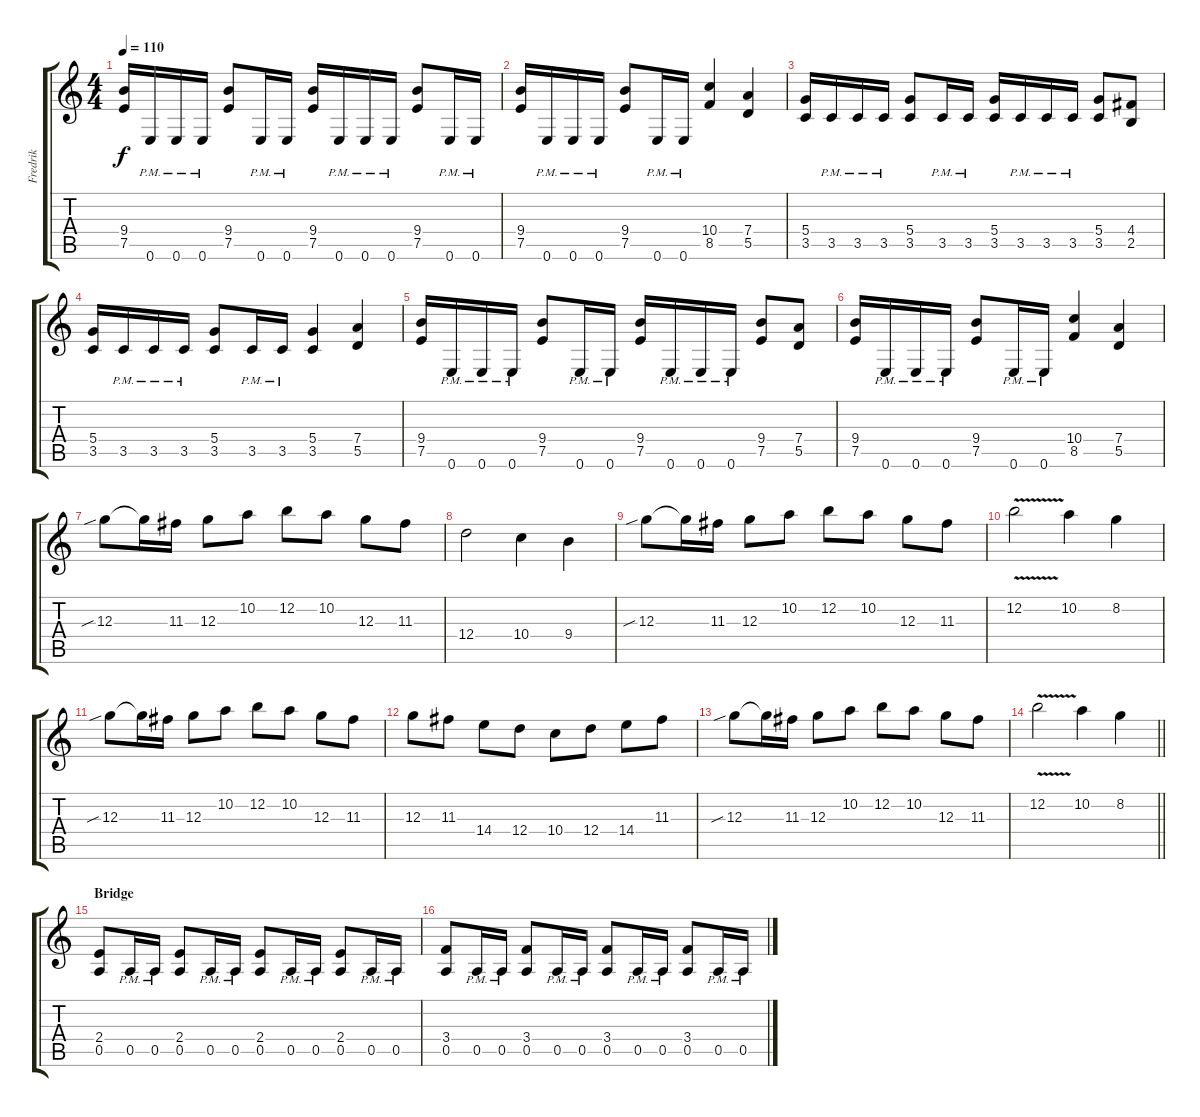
\track ("Fredrik" "Fredrik") {instrument acousticguitarsteel}
\staff {score tabs}
\tuning (E4 B3 G3 D3 A2 E2) {hide}
\ts (4 4)
\tempo 110
\clef g2
\ks c
(9.4 7.5).16{dy f} 0.6{pm}.16 0.6{pm}.16 0.6{pm}.16 (9.4 7.5).8 0.6{pm}.16 0.6{pm}.16 (9.4 7.5).16 0.6{pm}.16 0.6{pm}.16 0.6{pm}.16 (9.4 7.5).8 0.6{pm}.16 0.6{pm}.16 |
(9.4 7.5).16 0.6{pm}.16 0.6{pm}.16 0.6{pm}.16 (9.4 7.5).8 0.6{pm}.16 0.6{pm}.16 (10.4 8.5).4 (7.4 5.5).4 |
(5.4 3.5).16 3.5{pm}.16 3.5{pm}.16 3.5{pm}.16 (5.4 3.5).8 3.5{pm}.16 3.5{pm}.16 (5.4 3.5).16 3.5{pm}.16 3.5{pm}.16 3.5{pm}.16 (5.4 3.5).8 (4.4 2.5).8 |
(5.4 3.5).16 3.5{pm}.16 3.5{pm}.16 3.5{pm}.16 (5.4 3.5).8 3.5{pm}.16 3.5{pm}.16 (5.4 3.5).4 (7.4 5.5).4 |
(9.4 7.5).16 0.6{pm}.16 0.6{pm}.16 0.6{pm}.16 (9.4 7.5).8 0.6{pm}.16 0.6{pm}.16 (9.4 7.5).16 0.6{pm}.16 0.6{pm}.16 0.6{pm}.16 (9.4 7.5).8 (7.4 5.5).8 |
(9.4 7.5).16 0.6{pm}.16 0.6{pm}.16 0.6{pm}.16 (9.4 7.5).8 0.6{pm}.16 0.6{pm}.16 (10.4 8.5).4 (7.4 5.5).4 |
12.3{sib}.8 12.3{t}.16 11.3.16 12.3.8 10.2.8 12.2.8 10.2.8 12.3.8 11.3.8 |
12.4.2 10.4.4 9.4.4 |
12.3{sib}.8 12.3{t}.16 11.3.16 12.3.8 10.2.8 12.2.8 10.2.8 12.3.8 11.3.8 |
12.2{v}.2 10.2.4 8.2.4 |
12.3{sib}.8 12.3{t}.16 11.3.16 12.3.8 10.2.8 12.2.8 10.2.8 12.3.8 11.3.8 |
12.3.8 11.3.8 14.4.8 12.4.8 10.4.8 12.4.8 14.4.8 11.3.8 |
12.3{sib}.8 12.3{t}.16 11.3.16 12.3.8 10.2.8 12.2.8 10.2.8 12.3.8 11.3.8 |
\barLineRight lightlight
12.2{v}.2 10.2.4 8.2.4 |
\section ("" "Bridge")
(2.4 0.5).8 0.5{pm}.16 0.5{pm}.16 (2.4 0.5).8 0.5{pm}.16 0.5{pm}.16 (2.4 0.5).8 0.5{pm}.16 0.5{pm}.16 (2.4 0.5).8 0.5{pm}.16 0.5{pm}.16 |
(3.4 0.5).8 0.5{pm}.16 0.5{pm}.16 (3.4 0.5).8 0.5{pm}.16 0.5{pm}.16 (3.4 0.5).8 0.5{pm}.16 0.5{pm}.16 (3.4 0.5).8 0.5{pm}.16 0.5{pm}.16
